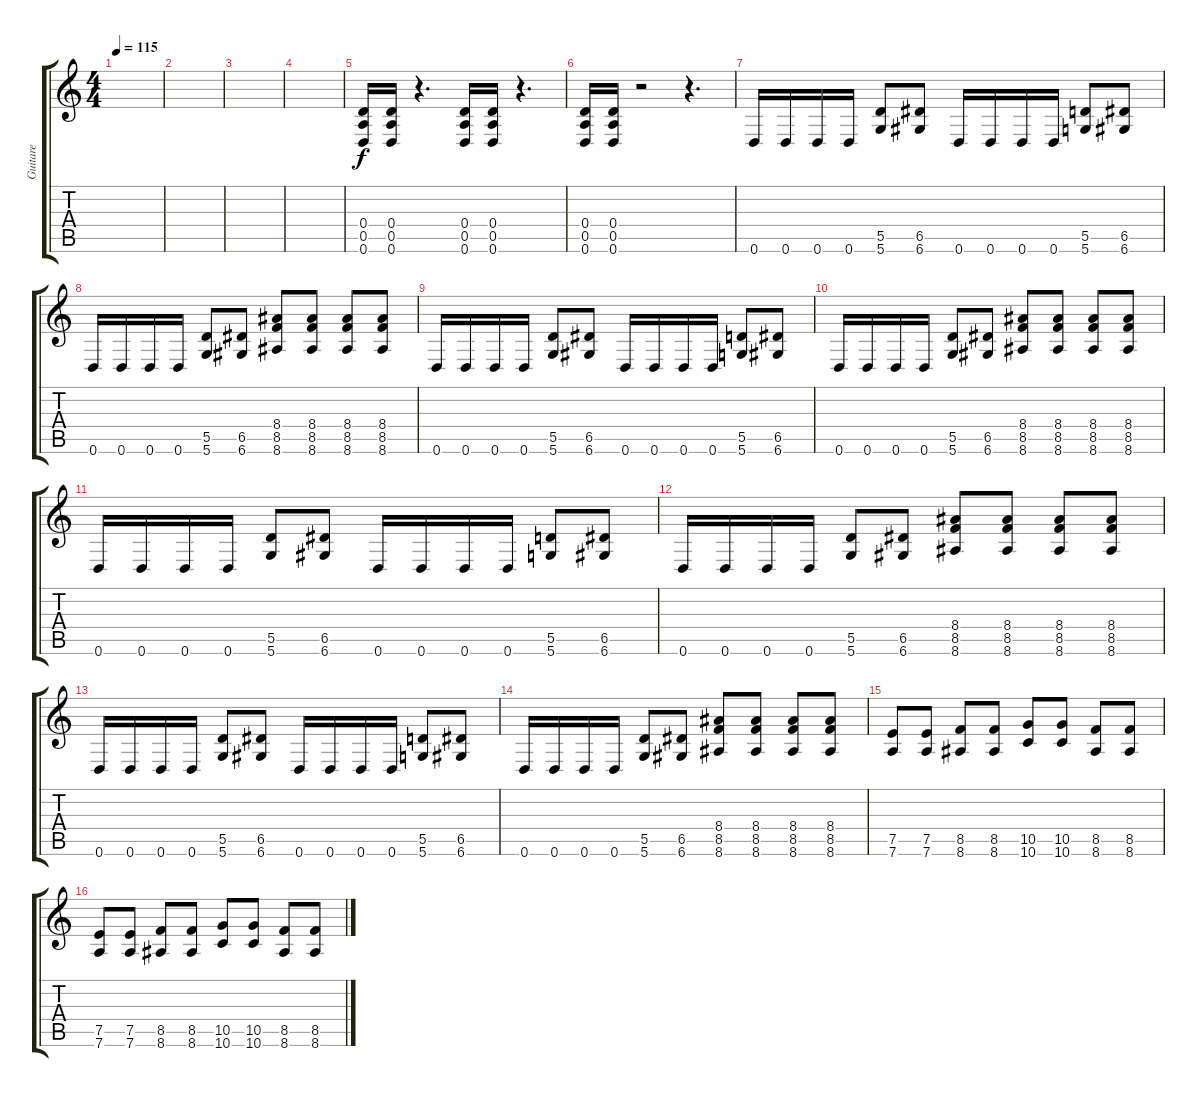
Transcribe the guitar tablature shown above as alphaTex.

\track ("Guitare" "Guitare") {instrument distortionguitar}
\staff {score tabs}
\tuning (E4 B3 G3 D3 A2 D2) {hide}
\ts (4 4)
\tempo 115
\clef g2
\ks c
|
|
|
|
(0.4 0.5 0.6).16 (0.4 0.5 0.6).16 r.4{d} (0.4 0.5 0.6).16 (0.4 0.5 0.6).16 r.4{d} |
(0.4 0.5 0.6).16 (0.4 0.5 0.6).16 r.2 r.4{d} |
0.6.16 0.6.16 0.6.16 0.6.16 (5.5 5.6).8 (6.5 6.6).8 0.6.16 0.6.16 0.6.16 0.6.16 (5.5 5.6).8 (6.5 6.6).8 |
0.6.16 0.6.16 0.6.16 0.6.16 (5.5 5.6).8 (6.5 6.6).8 (8.4 8.5 8.6).8 (8.4 8.5 8.6).8 (8.4 8.5 8.6).8 (8.4 8.5 8.6).8 |
0.6.16 0.6.16 0.6.16 0.6.16 (5.5 5.6).8 (6.5 6.6).8 0.6.16 0.6.16 0.6.16 0.6.16 (5.5 5.6).8 (6.5 6.6).8 |
0.6.16 0.6.16 0.6.16 0.6.16 (5.5 5.6).8 (6.5 6.6).8 (8.4 8.5 8.6).8 (8.4 8.5 8.6).8 (8.4 8.5 8.6).8 (8.4 8.5 8.6).8 |
0.6.16 0.6.16 0.6.16 0.6.16 (5.5 5.6).8 (6.5 6.6).8 0.6.16 0.6.16 0.6.16 0.6.16 (5.5 5.6).8 (6.5 6.6).8 |
0.6.16 0.6.16 0.6.16 0.6.16 (5.5 5.6).8 (6.5 6.6).8 (8.4 8.5 8.6).8 (8.4 8.5 8.6).8 (8.4 8.5 8.6).8 (8.4 8.5 8.6).8 |
0.6.16 0.6.16 0.6.16 0.6.16 (5.5 5.6).8 (6.5 6.6).8 0.6.16 0.6.16 0.6.16 0.6.16 (5.5 5.6).8 (6.5 6.6).8 |
0.6.16 0.6.16 0.6.16 0.6.16 (5.5 5.6).8 (6.5 6.6).8 (8.4 8.5 8.6).8 (8.4 8.5 8.6).8 (8.4 8.5 8.6).8 (8.4 8.5 8.6).8 |
(7.5 7.6).8 (7.5 7.6).8 (8.5 8.6).8 (8.5 8.6).8 (10.5 10.6).8 (10.5 10.6).8 (8.5 8.6).8 (8.5 8.6).8 |
(7.5 7.6).8 (7.5 7.6).8 (8.5 8.6).8 (8.5 8.6).8 (10.5 10.6).8 (10.5 10.6).8 (8.5 8.6).8 (8.5 8.6).8
